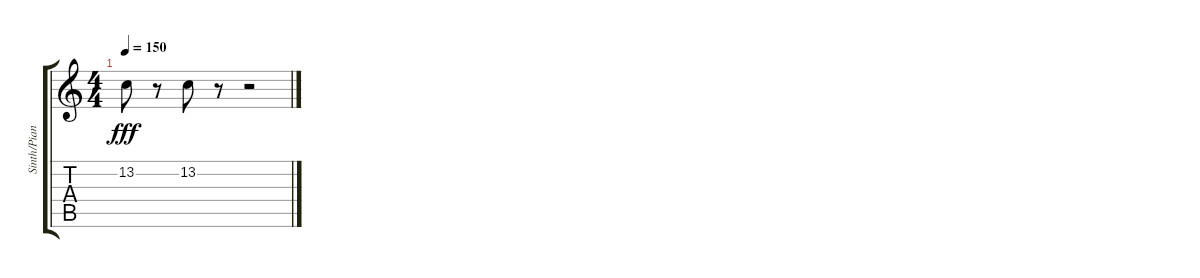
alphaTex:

\track ("Sinth/Piano" "Sinth/Pian") {instrument stringensemble1}
\staff {score tabs}
\tuning (E4 B3 G3 D3 A2 E2) {hide}
\ts (4 4)
\tempo 150
\clef g2
\ks c
13.2.8{dy fff} r.8 13.2.8 r.8 r.2
